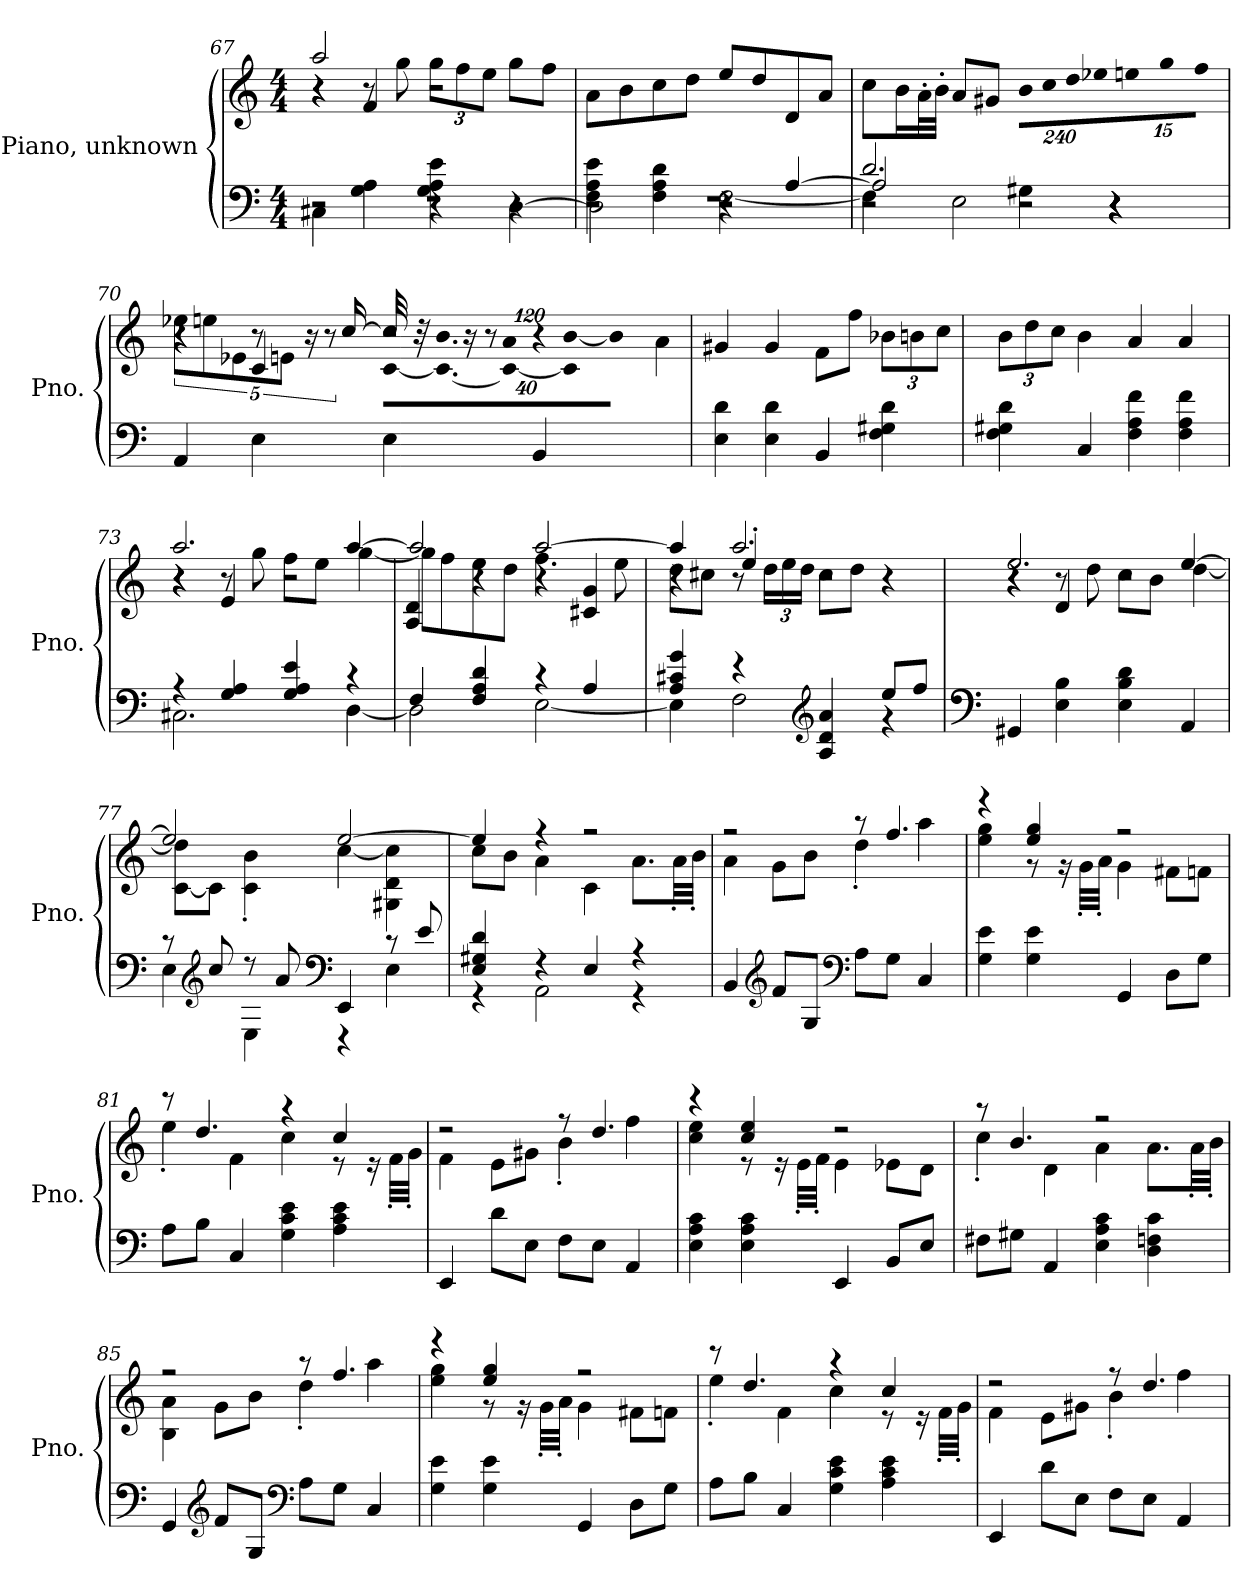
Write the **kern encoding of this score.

**kern	**kern
*part1	*part1
*staff2	*staff1
*I"Piano, unknown	*
*I'Pno.	*
*clefF4	*clefG2
*k[]	*k[]
*M4/4	*M4/4
=67	=67
*^	*^
*	*^	*	*^
1r	4C#X\	2r	2aa/	4r	4r
.	4G\ 4A\	.	.	8r	4f/
.	.	.	.	8gg\	.
*	*	*	*	*Xbrackettup	*
.	4G\ 4A\ 4e\	4r	2r	12gg\L	2r
.	.	.	.	12ff\	.
.	.	.	.	12ee\J	.
.	4r	[4D\	.	8gg\L	.
.	.	.	.	8ff\J	.
*	*	*	*v	*v	*v
=68	=68	=68	=68
*	*	*^	*
1r	4F\ 4A\ 4e\	2r	2D\]	8a\L
.	.	.	.	8b\
.	4F\ 4A\ 4d\	.	.	8cc\
.	.	.	.	8dd\J
.	2r	4r	[2F\	8ee/L
.	.	.	.	8dd/
.	.	[4A/	.	8d/
.	.	.	.	8a/J
!!LO:LB:g=z
=69	=69	=69	=69	=69
2.d/	2r	2A/]	4F\]	8cc\L
.	.	.	.	16b\L
.	.	.	.	32a'\L
.	.	.	.	32b'\JJJ
.	.	.	2E\	8a/L
.	.	.	.	8g#X/J
!	!	!	!	!LO:N:vis=16
.	4G#X\	2r	.	1920%137b\LL
!	!	!	!	!LO:N:vis=16
.	.	.	.	1920%137cc\
!	!	!	!	!LO:N:vis=16
.	.	.	.	1920%137dd\
!	!	!	!	!LO:N:vis=16
.	.	.	.	1920%137ee-X\
4r	4r	.	4r	.
.	.	.	.	1920ryy
!	!	!	!	!LO:N:vis=16
.	.	.	.	1920%137een\
!	!	!	!	!LO:N:vis=16
.	.	.	.	1920%137gg\
!	!	!	!	!LO:N:vis=16
.	.	.	.	1920%137ff\JJ
*v	*v	*v	*v	*
=70	=70
*	*^
*	*	*brackettup
*	*	*^
4AA/	4r	10ee-X\L	4r
.	.	10een\	.
.	.	10e-X\	.
4E\	8r	.	4c/
.	.	10en\J	.
.	16r	.	.
.	.	10r	.
.	[16cc/	.	.
*	*	*Xbrackettup	*
!	!	!LO:N:vis=32	!
4E\	32cc/]	[640%23c\KLL	2r
.	32r	.	.
!	!	!LO:N:vis=16.	!
.	.	960%103c\_ 960%103b\	.
.	16r	.	.
.	8r	.	.
!	!	!LO:N:vis=16	!
.	.	1920%137c\_ 1920%137a\	.
!	!	!LO:N:vis=64	!
.	.	960%17c\] [960%17b\LL	.
!	!	!LO:N:vis=64	!
.	.	960%17b\JJJJ]	.
4BB/	4r	4a\	.
*	*v	*v	*v
!!LO:LB:g=z
=71	=71
4E\ 4d\	4g#X/
4E\ 4d\	4g#/
4BB/	8f\L
.	8ff\J
4F\ 4G#X\ 4d\	12b-X\L
.	12bn\
.	12cc\J
=72	=72
4F\ 4G#X\ 4d\	12b\L
.	12dd\
.	12cc\J
4C/	4b\
4F\ 4A\ 4f\	4a/
4F\ 4A\ 4f\	4a/
=73	=73
*^	*^
*	*	*	*^
4r	2.C#X\	2.aa/	4r	4r
4G/ 4A/	.	.	8r	4e/
.	.	.	8gg\	.
4G/ 4A/ 4e/	.	.	8ff\L	2r
.	.	.	8ee\J	.
4r	[4D\	[4aa/	[4gg\	.
=74	=74	=74	=74	=74
4F/	2D\]	2aa/]	8gg\L]	4A/ 4d/
.	.	.	8ff\	.
4F/ 4A/ 4d/	.	.	8ee\	4r
.	.	.	8dd\J	.
4r	[2E\	[2aa/	4.ff\	4r
4A/	.	.	.	4c#X/ 4g/
.	.	.	8ee\	.
!!LO:PB:g=z	!!	!!
=75	=75	=75	=75	=75
4A/ 4c#X/ 4g/	4E\]	4aa/]	8dd\L	4r
.	.	.	8cc#X\J	.
4r	2F\	2.aa/	8r	4ee'/
.	.	.	24dd\LL	.
.	.	.	24ee\	.
.	.	.	24dd\JJ	.
*clefG2	*	*	*	*
4A/ 4d/ 4a/	.	.	8cc#\L	2r
.	.	.	8dd\J	.
8ee/L	4r	.	4r	.
8ff/J	.	.	.	.
*v	*v	*	*	*
=76	=76	=76	=76
*clefF4	*	*	*
4GG#X/	2.ee/	4r	4r
4E\ 4B\	.	8r	4d/
.	.	8dd\	.
4E\ 4B\ 4d\	.	8cc\L	2r
.	.	8b\J	.
4AA/	[4ee/	[4dd\	.
*	*	*v	*v
=77	=77	=77
*^	*	*
8r	4E\	2ee/]	[8c\ 8dd\]L
*clefG2	*	*	*
8cc/	.	.	8c\J]
8r	4E\	.	4c\' 4b\'
8a/	.	.	.
*clefF4	*	*	*
4EE/	4r	[2ee/	[4cc\
8r	4E\	.	4G#X\ 4d\ 4cc\]
8e/	.	.	.
=78	=78	=78	=78
4E/ 4G#X/ 4d/	4r	4ee/]	8cc\L
.	.	.	8b\J
4r	2AA\	4r	4a\
4E/	.	2r	4c\
4r	4r	.	8.a\L
.	.	.	32a'\LL
.	.	.	32b'\JJJ
*v	*v	*	*
!!LO:LB:g=z	!!
=79	=79	=79
4BB/	2r	4a\
*clefG2	*	*
8f/L	.	8g\L
8G/J	.	8b\J
*clefF4	*	*
8A\L	8r	4dd'\
8G\J	4.ff/	.
4C/	.	4aa\
=80	=80	=80
4G\ 4e\	4r	4ee\ 4gg\
4G\ 4e\	4ee/ 4gg/	8r
.	.	16r
.	.	32g'\LLL
.	.	32a'\JJJ
4GG/	2r	4g\
8D\L	.	8f#X\L
8G\J	.	8fn\J
=81	=81	=81
8A\L	8r	4ee'\
8B\J	4.dd/	.
4C/	.	4f\
4G\ 4c\ 4e\	4r	4cc\
4A\ 4c\ 4e\	4cc/	8r
.	.	16r
.	.	32f'\LLL
.	.	32g'\JJJ
=82	=82	=82
4EE/	2r	4f\
8d\L	.	8e\L
8E\J	.	8g#X\J
8F\L	8r	4b'\
8E\J	4.dd/	.
4AA/	.	4ff\
!!LO:LB:g=z	!!
=83	=83	=83
4E\ 4A\ 4c\	4r	4cc\ 4ee\
4E\ 4A\ 4c\	4cc/ 4ee/	8r
.	.	16r
.	.	32e'\LLL
.	.	32f'\JJJ
4EE/	2r	4e\
8BB/L	.	8e-X\L
8E/J	.	8d\J
=84	=84	=84
8F#X\L	8r	4cc'\
8G#X\J	4.b/	.
4AA/	.	4d\
4E\ 4A\ 4c\	2r	4a\
4D\ 4Fn\ 4c\	.	8.a\L
.	.	32a'\LL
.	.	32b'\JJJ
=85	=85	=85
4GG/	2r	4B\ 4a\
*clefG2	*	*
8f/L	.	8g\L
8G/J	.	8b\J
*clefF4	*	*
8A\L	8r	4dd'\
8G\J	4.ff/	.
4C/	.	4aa\
=86	=86	=86
4G\ 4e\	4r	4ee\ 4gg\
4G\ 4e\	4ee/ 4gg/	8r
.	.	16r
.	.	32g'\LLL
.	.	32a'\JJJ
4GG/	2r	4g\
8D\L	.	8f#X\L
8G\J	.	8fn\J
!!LO:LB:g=z	!!
=87	=87	=87
8A\L	8r	4ee'\
8B\J	4.dd/	.
4C/	.	4f\
4G\ 4c\ 4e\	4r	4cc\
4A\ 4c\ 4e\	4cc/	8r
.	.	16r
.	.	32f'\LLL
.	.	32g'\JJJ
=88	=88	=88
4EE/	2r	4f\
8d\L	.	8e\L
8E\J	.	8g#X\J
8F\L	8r	4b'\
8E\J	4.dd/	.
4AA/	.	4ff\
*	*v	*v
=	=
*-	*-
